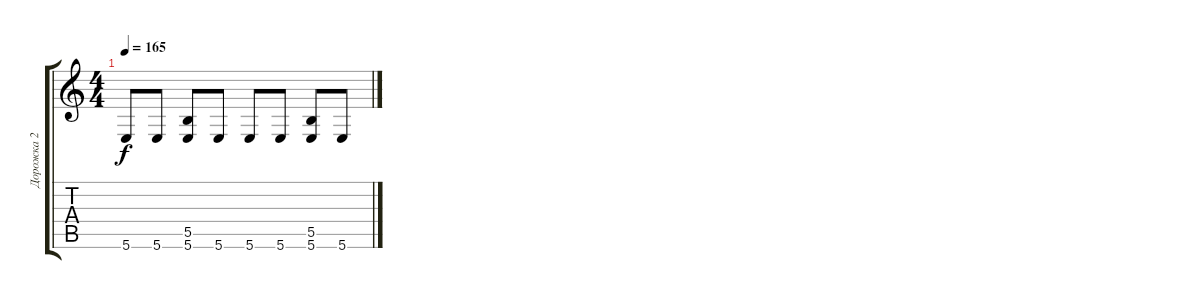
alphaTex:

\track ("Дорожка 2" "Дорожка 2") {instrument distortionguitar}
\staff {score tabs}
\tuning (Db4 Ab3 E3 B2 Gb2 B1) {hide}
\ts (4 4)
\tempo 165
\clef g2
\ks c
5.6.8{dy f} 5.6.8 (5.5 5.6).8 5.6.8 5.6.8 5.6.8 (5.5 5.6).8 5.6.8
